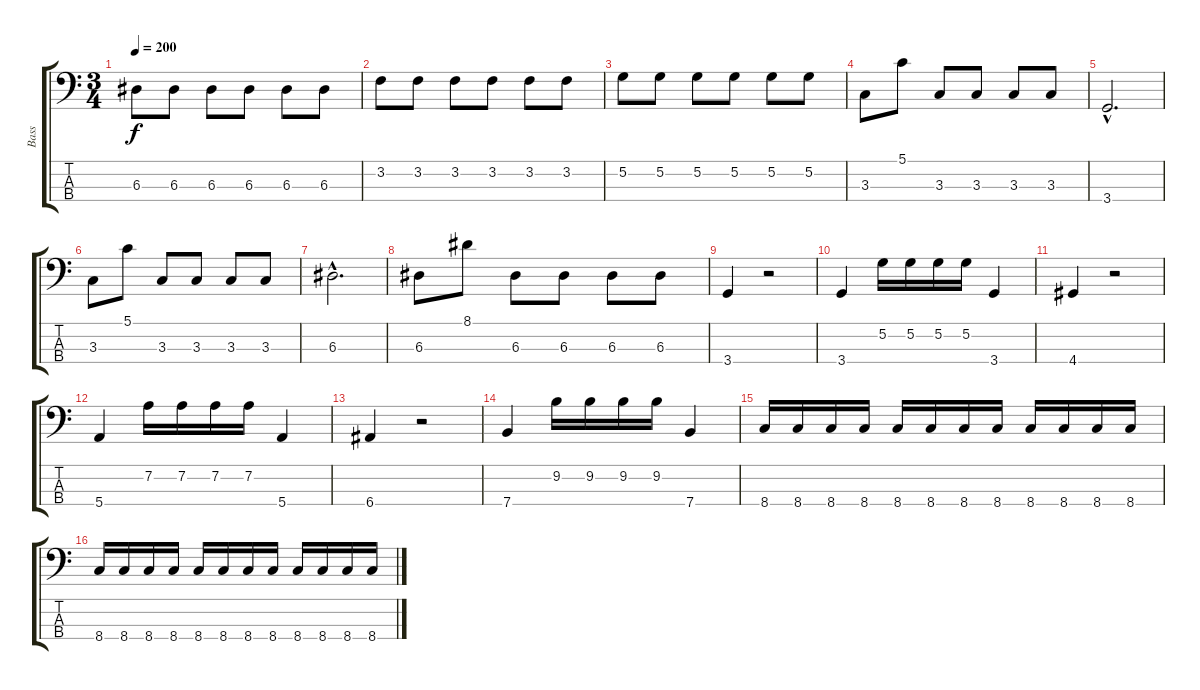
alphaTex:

\track ("Bass" "Bass") {instrument electricbassfinger}
\staff {score tabs}
\tuning (G2 D2 A1 E1) {hide}
\ts (3 4)
\tempo 200
\clef f4
\ks c
6.3.8{dy f} 6.3.8 6.3.8 6.3.8 6.3.8 6.3.8 |
3.2.8 3.2.8 3.2.8 3.2.8 3.2.8 3.2.8 |
5.2.8 5.2.8 5.2.8 5.2.8 5.2.8 5.2.8 |
3.3.8 5.1.8 3.3.8 3.3.8 3.3.8 3.3.8 |
3.4{hac}.2{d} |
3.3.8 5.1.8 3.3.8 3.3.8 3.3.8 3.3.8 |
6.3{hac}.2{d} |
6.3.8 8.1.8 6.3.8 6.3.8 6.3.8 6.3.8 |
3.4.4 r.2 |
3.4.4 5.2.16 5.2.16 5.2.16 5.2.16 3.4.4 |
4.4.4 r.2 |
5.4.4 7.2.16 7.2.16 7.2.16 7.2.16 5.4.4 |
6.4.4 r.2 |
7.4.4 9.2.16 9.2.16 9.2.16 9.2.16 7.4.4 |
8.4.16 8.4.16 8.4.16 8.4.16 8.4.16 8.4.16 8.4.16 8.4.16 8.4.16 8.4.16 8.4.16 8.4.16 |
8.4.16 8.4.16 8.4.16 8.4.16 8.4.16 8.4.16 8.4.16 8.4.16 8.4.16 8.4.16 8.4.16 8.4.16
